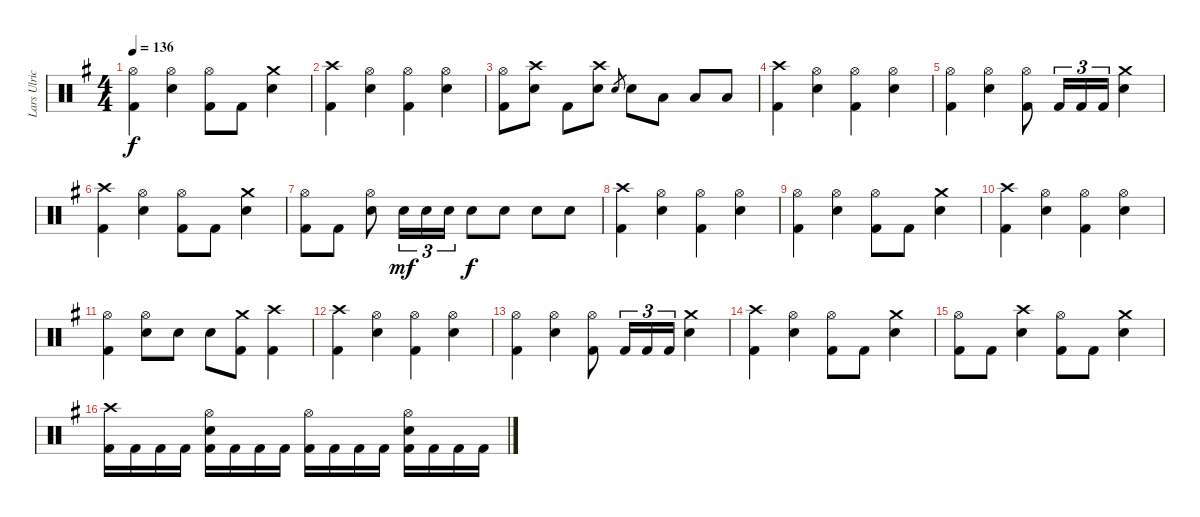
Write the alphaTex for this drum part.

\track ("Lars Ulrich" "Lars Ulric") {instrument percussion}
\staff {score}
\articulation defaults
\ts (4 4)
\tempo 136
\clef neutral
\ks eminor
("Hi-Hat (open)" "Kick (hit) 2").4{dy f} ("Hi-Hat (open)" "Snare (hit) 2").4 ("Hi-Hat (open)" "Kick (hit) 2").8 "Kick (hit) 2".8 ("Crash medium (hit)" "Snare (hit) 2").4 |
("Crash high (hit)" "Kick (hit) 2").4 ("Hi-Hat (open)" "Snare (hit) 2").4 ("Hi-Hat (open)" "Kick (hit) 2").4 ("Hi-Hat (open)" "Snare (hit) 2").4 |
("Hi-Hat (open)" "Kick (hit) 2").8 ("Crash high (hit)" "Snare (hit) 2").8 "Kick (hit) 2".8 ("Crash high (hit)" "Snare (hit) 2").8 "Snare (hit) 2".8{gr} "Snare (hit) 2".8 "Low Tom (hit)".8 "Low Tom (hit)".8 "Low Tom (hit)".8 |
("Crash high (hit)" "Kick (hit) 2").4 ("Hi-Hat (open)" "Snare (hit) 2").4 ("Hi-Hat (open)" "Kick (hit) 2").4 ("Hi-Hat (open)" "Snare (hit) 2").4 |
("Hi-Hat (open)" "Kick (hit) 2").4 ("Hi-Hat (open)" "Snare (hit) 2").4 ("Hi-Hat (open)" "Kick (hit) 2").8 "Kick (hit) 2".16{tu (3 2)} "Kick (hit) 2".16{tu (3 2)} "Kick (hit) 2".16{tu (3 2)} ("Crash medium (hit)" "Snare (hit) 2").4 |
("Crash high (hit)" "Kick (hit) 2").4 ("Hi-Hat (open)" "Snare (hit) 2").4 ("Hi-Hat (open)" "Kick (hit) 2").8 "Kick (hit) 2".8 ("Crash medium (hit)" "Snare (hit) 2").4 |
("Hi-Hat (open)" "Kick (hit) 2").8 "Kick (hit) 2".8 ("Hi-Hat (open)" "Snare (hit) 2").8 "Snare (hit) 2".16{tu (3 2) dy mf} "Snare (hit) 2".16{tu (3 2)} "Snare (hit) 2".16{tu (3 2)} "Snare (hit) 2".8{dy f} "Snare (hit) 2".8 "Snare (hit) 2".8 "Snare (hit) 2".8 |
("Crash high (hit)" "Kick (hit) 2").4 ("Hi-Hat (open)" "Snare (hit) 2").4 ("Hi-Hat (open)" "Kick (hit) 2").4 ("Hi-Hat (open)" "Snare (hit) 2").4 |
("Hi-Hat (open)" "Kick (hit) 2").4 ("Hi-Hat (open)" "Snare (hit) 2").4 ("Hi-Hat (open)" "Kick (hit) 2").8 "Kick (hit) 2".8 ("Crash medium (hit)" "Snare (hit) 2").4 |
("Crash high (hit)" "Kick (hit) 2").4 ("Hi-Hat (open)" "Snare (hit) 2").4 ("Hi-Hat (open)" "Kick (hit) 2").4 ("Hi-Hat (open)" "Snare (hit) 2").4 |
("Hi-Hat (open)" "Kick (hit) 2").4 ("Hi-Hat (open)" "Snare (hit) 2").8 "Snare (hit) 2".8 "Snare (hit) 2".8 ("Crash medium (hit)" "Kick (hit) 2").8 ("Crash high (hit)" "Kick (hit) 2").4 |
("Crash high (hit)" "Kick (hit) 2").4 ("Hi-Hat (open)" "Snare (hit) 2").4 ("Hi-Hat (open)" "Kick (hit) 2").4 ("Hi-Hat (open)" "Snare (hit) 2").4 |
("Hi-Hat (open)" "Kick (hit) 2").4 ("Hi-Hat (open)" "Snare (hit) 2").4 ("Hi-Hat (open)" "Kick (hit) 2").8 "Kick (hit) 2".16{tu (3 2)} "Kick (hit) 2".16{tu (3 2)} "Kick (hit) 2".16{tu (3 2)} ("Crash medium (hit)" "Snare (hit) 2").4 |
("Crash high (hit)" "Kick (hit) 2").4 ("Hi-Hat (open)" "Snare (hit) 2").4 ("Hi-Hat (open)" "Kick (hit) 2").8 "Kick (hit) 2".8 ("Crash medium (hit)" "Snare (hit) 2").4 |
("Hi-Hat (open)" "Kick (hit) 2").8 "Kick (hit) 2".8 ("Crash high (hit)" "Snare (hit) 2").4 ("Hi-Hat (open)" "Kick (hit) 2").8 "Kick (hit) 2".8 ("Crash medium (hit)" "Snare (hit) 2").4 |
\ks g
("Crash high (hit)" "Kick (hit) 2").16 "Kick (hit) 2".16 "Kick (hit) 2".16 "Kick (hit) 2".16 ("Hi-Hat (open)" "Snare (hit) 2" "Kick (hit) 2").16 "Kick (hit) 2".16 "Kick (hit) 2".16 "Kick (hit) 2".16 ("Hi-Hat (open)" "Kick (hit) 2").16 "Kick (hit) 2".16 "Kick (hit) 2".16 "Kick (hit) 2".16 ("Hi-Hat (open)" "Snare (hit) 2" "Kick (hit) 2").16 "Kick (hit) 2".16 "Kick (hit) 2".16 "Kick (hit) 2".16
